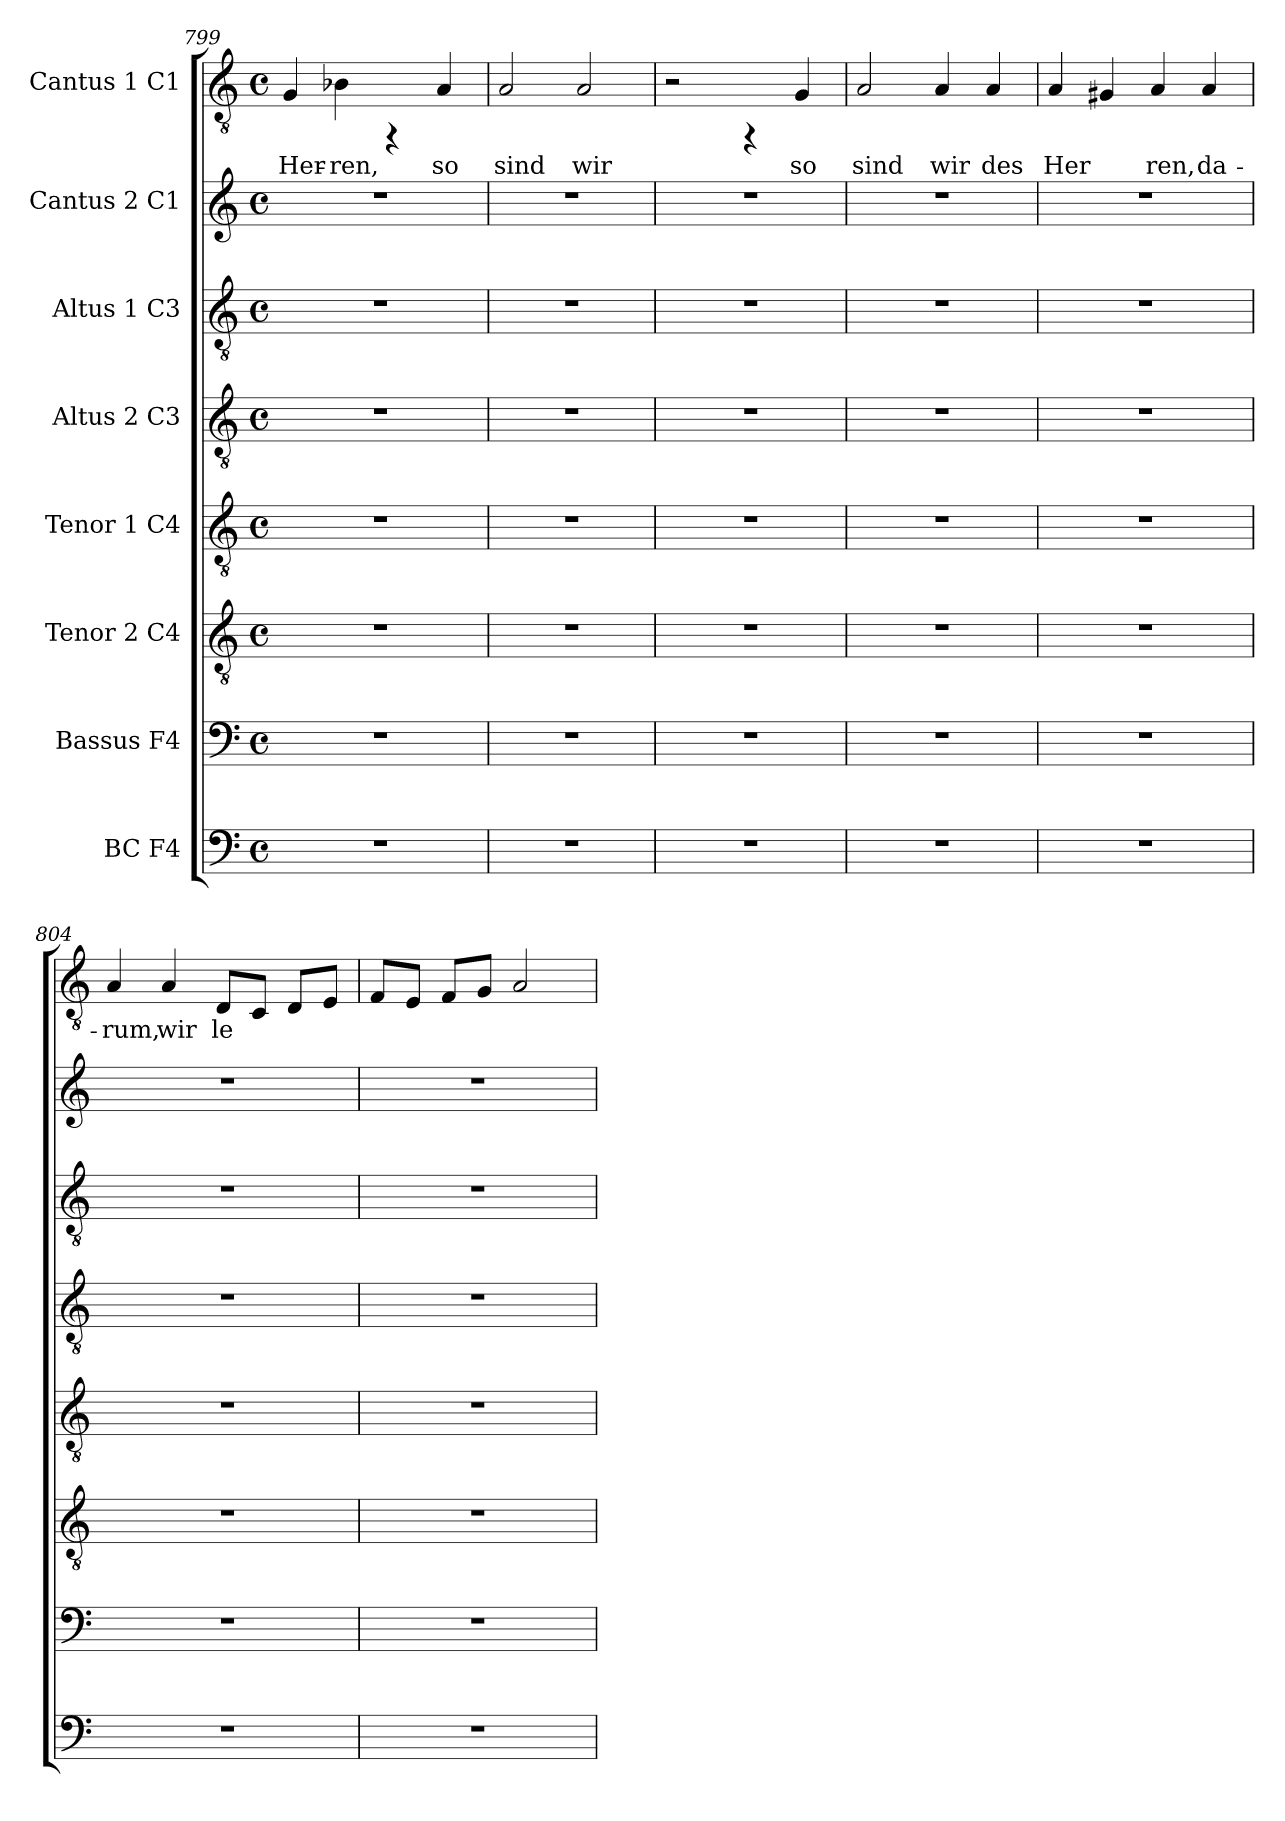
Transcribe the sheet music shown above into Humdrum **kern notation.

**kern	**kern	**kern	**kern	**kern	**kern	**kern	**kern	**text
*part8	*part7	*part6	*part5	*part4	*part3	*part2	*part1	*part1
*staff8	*staff7	*staff6	*staff5	*staff4	*staff3	*staff2	*staff1	*staff1
*I"BC  F4	*I"Bassus  F4	*I"Tenor 2  C4	*I"Tenor 1  C4	*I"Altus 2  C3	*I"Altus 1  C3	*I"Cantus 2  C1	*I"Cantus 1  C1	*
*clefF4	*clefF4	*clefGv2	*clefGv2	*clefGv2	*clefGv2	*clefG2	*clefGv2	*
*k[]	*k[]	*k[]	*k[]	*k[]	*k[]	*k[]	*k[]	*
*C:	*C:	*C:	*C:	*C:	*C:	*C:	*C:	*
*M4/4	*M4/4	*M4/4	*M4/4	*M4/4	*M4/4	*M4/4	*M4/4	*
*met(c)	*met(c)	*met(c)	*met(c)	*met(c)	*met(c)	*met(c)	*met(c)	*
=799	=799	=799	=799	=799	=799	=799	=799	=799
!	!	!	!	!	!	!	!	!LO:LY:b:cj
1r	1r	1r	1r	1r	1r	1r	4G/	Her-
!	!	!	!	!	!	!	!	!LO:LY:b:cj
.	.	.	.	.	.	.	4B-X\	-ren,
.	.	.	.	.	.	.	4rFF	.
!	!	!	!	!	!	!	!	!LO:LY:b:cj
.	.	.	.	.	.	.	4A/	so
=800	=800	=800	=800	=800	=800	=800	=800	=800
!	!	!	!	!	!	!	!	!LO:LY:b:cj
1r	1r	1r	1r	1r	1r	1r	2A/	sind
!	!	!	!	!	!	!	!	!LO:LY:b:cj
.	.	.	.	.	.	.	2A/	wir
=801	=801	=801	=801	=801	=801	=801	=801	=801
1r	1r	1r	1r	1r	1r	1r	2r	.
.	.	.	.	.	.	.	4rFF	.
!	!	!	!	!	!	!	!	!LO:LY:b:cj
.	.	.	.	.	.	.	4G/	so
=802	=802	=802	=802	=802	=802	=802	=802	=802
!	!	!	!	!	!	!	!	!LO:LY:b:cj
1r	1r	1r	1r	1r	1r	1r	2A/	sind
!	!	!	!	!	!	!	!	!LO:LY:b:cj
.	.	.	.	.	.	.	4A/	wir
!	!	!	!	!	!	!	!	!LO:LY:b:cj
.	.	.	.	.	.	.	4A/	des
!!LO:LB:g=z
=803	=803	=803	=803	=803	=803	=803	=803	=803
!	!	!	!	!	!	!	!	!LO:LY:b:cj
1r	1r	1r	1r	1r	1r	1r	4A/	Her-
!	!	!	!	!	!	!	!	!LO:LY:b:cj
.	.	.	.	.	.	.	4G#X/	--
!	!	!	!	!	!	!	!	!LO:LY:b:cj
.	.	.	.	.	.	.	4A/	-ren,
!	!	!	!	!	!	!	!	!LO:LY:b:cj
.	.	.	.	.	.	.	4A/	da-
=804	=804	=804	=804	=804	=804	=804	=804	=804
!	!	!	!	!	!	!	!	!LO:LY:b:cj
1r	1r	1r	1r	1r	1r	1r	4A/	-rum,
!	!	!	!	!	!	!	!	!LO:LY:b:cj
.	.	.	.	.	.	.	4A/	wir
!	!	!	!	!	!	!	!	!LO:LY:b:cj
.	.	.	.	.	.	.	8D/L	le-
!	!	!	!	!	!	!	!	!LO:LY:b:cj
.	.	.	.	.	.	.	8C/J	--
!	!	!	!	!	!	!	!	!LO:LY:b:cj
.	.	.	.	.	.	.	8D/L	--
!	!	!	!	!	!	!	!	!LO:LY:b:cj
.	.	.	.	.	.	.	8E/J	--
=805	=805	=805	=805	=805	=805	=805	=805	=805
!	!	!	!	!	!	!	!	!LO:LY:b:cj
1r	1r	1r	1r	1r	1r	1r	8F/L	--
!	!	!	!	!	!	!	!	!LO:LY:b:cj
.	.	.	.	.	.	.	8E/J	--
!	!	!	!	!	!	!	!	!LO:LY:b:cj
.	.	.	.	.	.	.	8F/L	--
!	!	!	!	!	!	!	!	!LO:LY:b:cj
.	.	.	.	.	.	.	8G/J	--
!	!	!	!	!	!	!	!	!LO:LY:b:cj
.	.	.	.	.	.	.	2A/	--
=	=	=	=	=	=	=	=	=
*-	*-	*-	*-	*-	*-	*-	*-	*-
